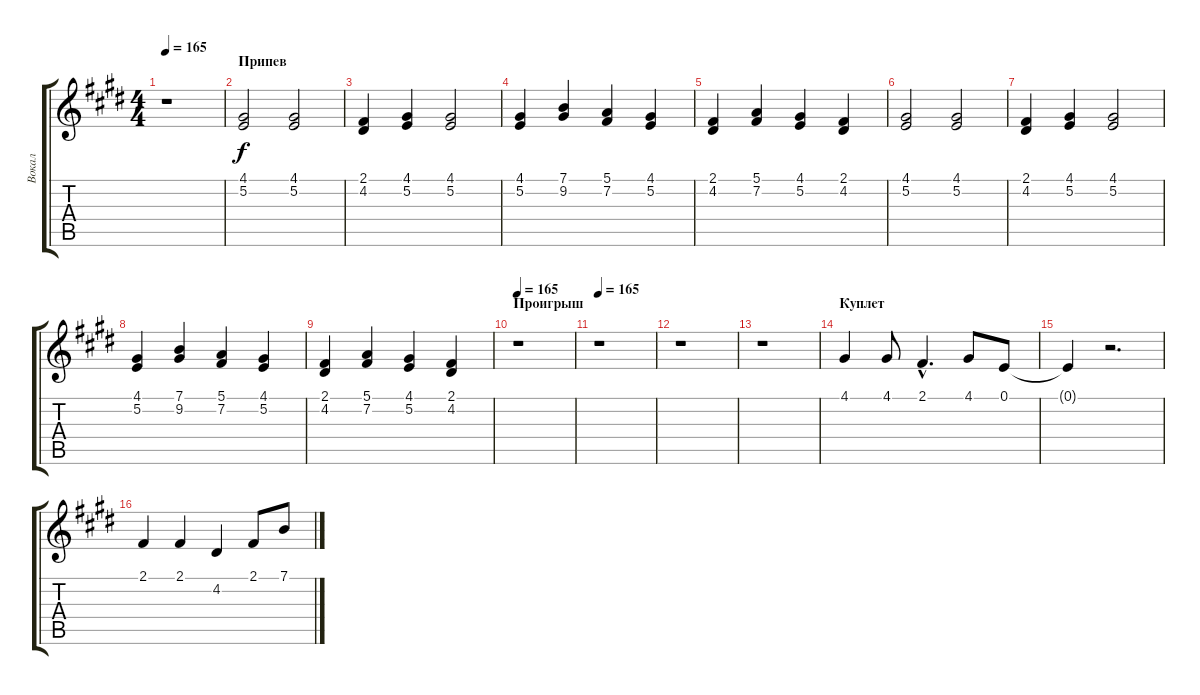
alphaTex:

\track ("Вокал" "Вокал") {instrument cello}
\staff {score tabs}
\tuning (E4 B3 G3 D3 A2 E2) {hide}
\ts (4 4)
\tempo 165
\clef g2
\ks e
r.1{dy f} |
\section ("" "Припев")
(4.1 5.2).2 (4.1 5.2).2 |
(2.1 4.2).4 (4.1 5.2).4 (4.1 5.2).2 |
(4.1 5.2).4 (7.1 9.2).4 (5.1 7.2).4 (4.1 5.2).4 |
(2.1 4.2).4 (5.1 7.2).4 (4.1 5.2).4 (2.1 4.2).4 |
(4.1 5.2).2 (4.1 5.2).2 |
(2.1 4.2).4 (4.1 5.2).4 (4.1 5.2).2 |
(4.1 5.2).4 (7.1 9.2).4 (5.1 7.2).4 (4.1 5.2).4 |
(2.1 4.2).4 (5.1 7.2).4 (4.1 5.2).4 (2.1 4.2).4 |
\section ("" "Проигрыш")
\tempo 165
r.1 |
\tempo 165
r.1 |
r.1 |
r.1 |
\section ("" "Куплет")
4.1.4 4.1.8 2.1{hac}.4{d} 4.1.8 0.1.8 |
0.1{t}.4 r.2{d} |
2.1.4 2.1.4 4.2.4 2.1.8 7.1.8
